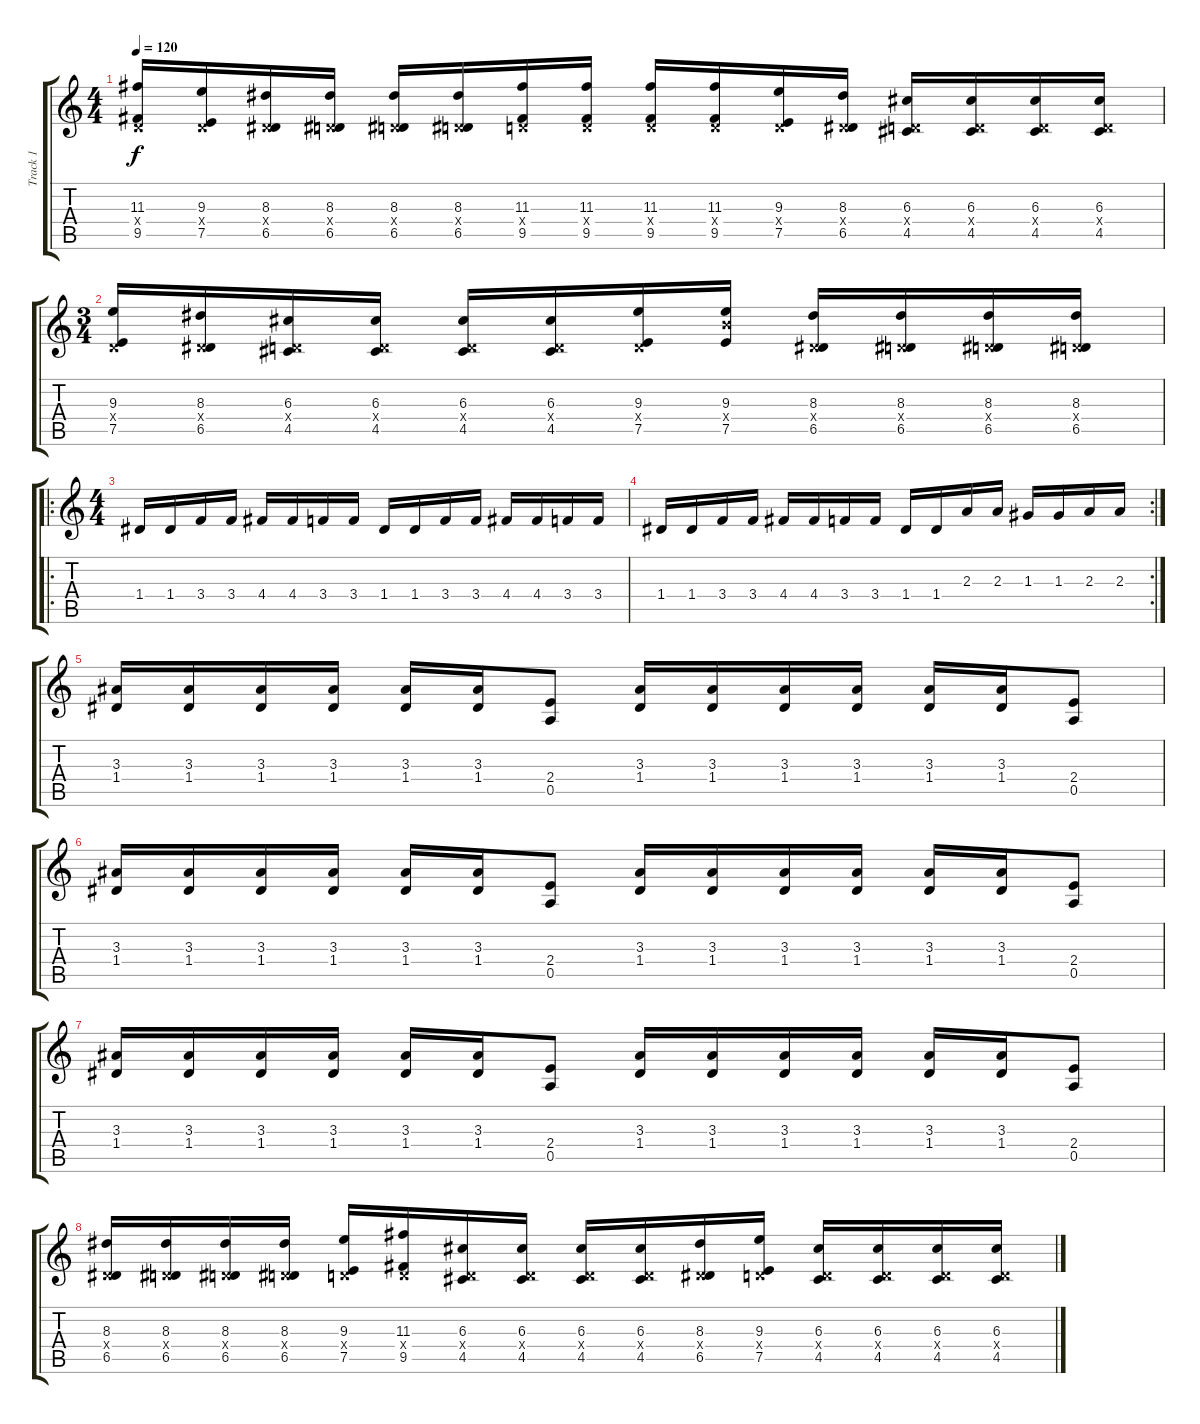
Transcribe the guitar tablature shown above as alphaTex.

\track ("Track 1" "Track 1") {instrument distortionguitar}
\staff {score tabs}
\tuning (E4 B3 G3 D3 A2 D2) {hide}
\ts (4 4)
\tempo 120
\clef g2
\ks c
(11.3 0.4{x} 9.5).16{dy f} (9.3 0.4{x} 7.5).16 (8.3 0.4{x} 6.5).16 (8.3 0.4{x} 6.5).16 (8.3 0.4{x} 6.5).16 (8.3 0.4{x} 6.5).16 (11.3 0.4{x} 9.5).16 (11.3 0.4{x} 9.5).16 (11.3 0.4{x} 9.5).16 (11.3 0.4{x} 9.5).16 (9.3 0.4{x} 7.5).16 (8.3 0.4{x} 6.5).16 (6.3 0.4{x} 4.5).16 (6.3 0.4{x} 4.5).16 (6.3 0.4{x} 4.5).16 (6.3 0.4{x} 4.5).16 |
\ts (3 4)
(9.3 0.4{x} 7.5).16 (8.3 0.4{x} 6.5).16 (6.3 0.4{x} 4.5).16 (6.3 0.4{x} 4.5).16 (6.3 0.4{x} 4.5).16 (6.3 0.4{x} 4.5).16 (9.3 0.4{x} 7.5).16 (9.3 9.4{x} 7.5).16 (8.3 0.4{x} 6.5).16 (8.3 0.4{x} 6.5).16 (8.3 0.4{x} 6.5).16 (8.3 0.4{x} 6.5).16 |
\ro
\ts (4 4)
1.4.16 1.4.16 3.4.16 3.4.16 4.4.16 4.4.16 3.4.16 3.4.16 1.4.16 1.4.16 3.4.16 3.4.16 4.4.16 4.4.16 3.4.16 3.4.16 |
\rc 2
1.4.16 1.4.16 3.4.16 3.4.16 4.4.16 4.4.16 3.4.16 3.4.16 1.4.16 1.4.16 2.3.16 2.3.16 1.3.16 1.3.16 2.3.16 2.3.16 |
(3.3 1.4).16 (3.3 1.4).16 (3.3 1.4).16 (3.3 1.4).16 (3.3 1.4).16 (3.3 1.4).16 (2.4 0.5).8 (3.3 1.4).16 (3.3 1.4).16 (3.3 1.4).16 (3.3 1.4).16 (3.3 1.4).16 (3.3 1.4).16 (2.4 0.5).8 |
(3.3 1.4).16 (3.3 1.4).16 (3.3 1.4).16 (3.3 1.4).16 (3.3 1.4).16 (3.3 1.4).16 (2.4 0.5).8 (3.3 1.4).16 (3.3 1.4).16 (3.3 1.4).16 (3.3 1.4).16 (3.3 1.4).16 (3.3 1.4).16 (2.4 0.5).8 |
(3.3 1.4).16 (3.3 1.4).16 (3.3 1.4).16 (3.3 1.4).16 (3.3 1.4).16 (3.3 1.4).16 (2.4 0.5).8 (3.3 1.4).16 (3.3 1.4).16 (3.3 1.4).16 (3.3 1.4).16 (3.3 1.4).16 (3.3 1.4).16 (2.4 0.5).8 |
(8.3 0.4{x} 6.5).16 (8.3 0.4{x} 6.5).16 (8.3 0.4{x} 6.5).16 (8.3 0.4{x} 6.5).16 (9.3 0.4{x} 7.5).16 (11.3 0.4{x} 9.5).16 (6.3 0.4{x} 4.5).16 (6.3 0.4{x} 4.5).16 (6.3 0.4{x} 4.5).16 (6.3 0.4{x} 4.5).16 (8.3 0.4{x} 6.5).16 (9.3 0.4{x} 7.5).16 (6.3 0.4{x} 4.5).16 (6.3 0.4{x} 4.5).16 (6.3 0.4{x} 4.5).16 (6.3 0.4{x} 4.5).16
